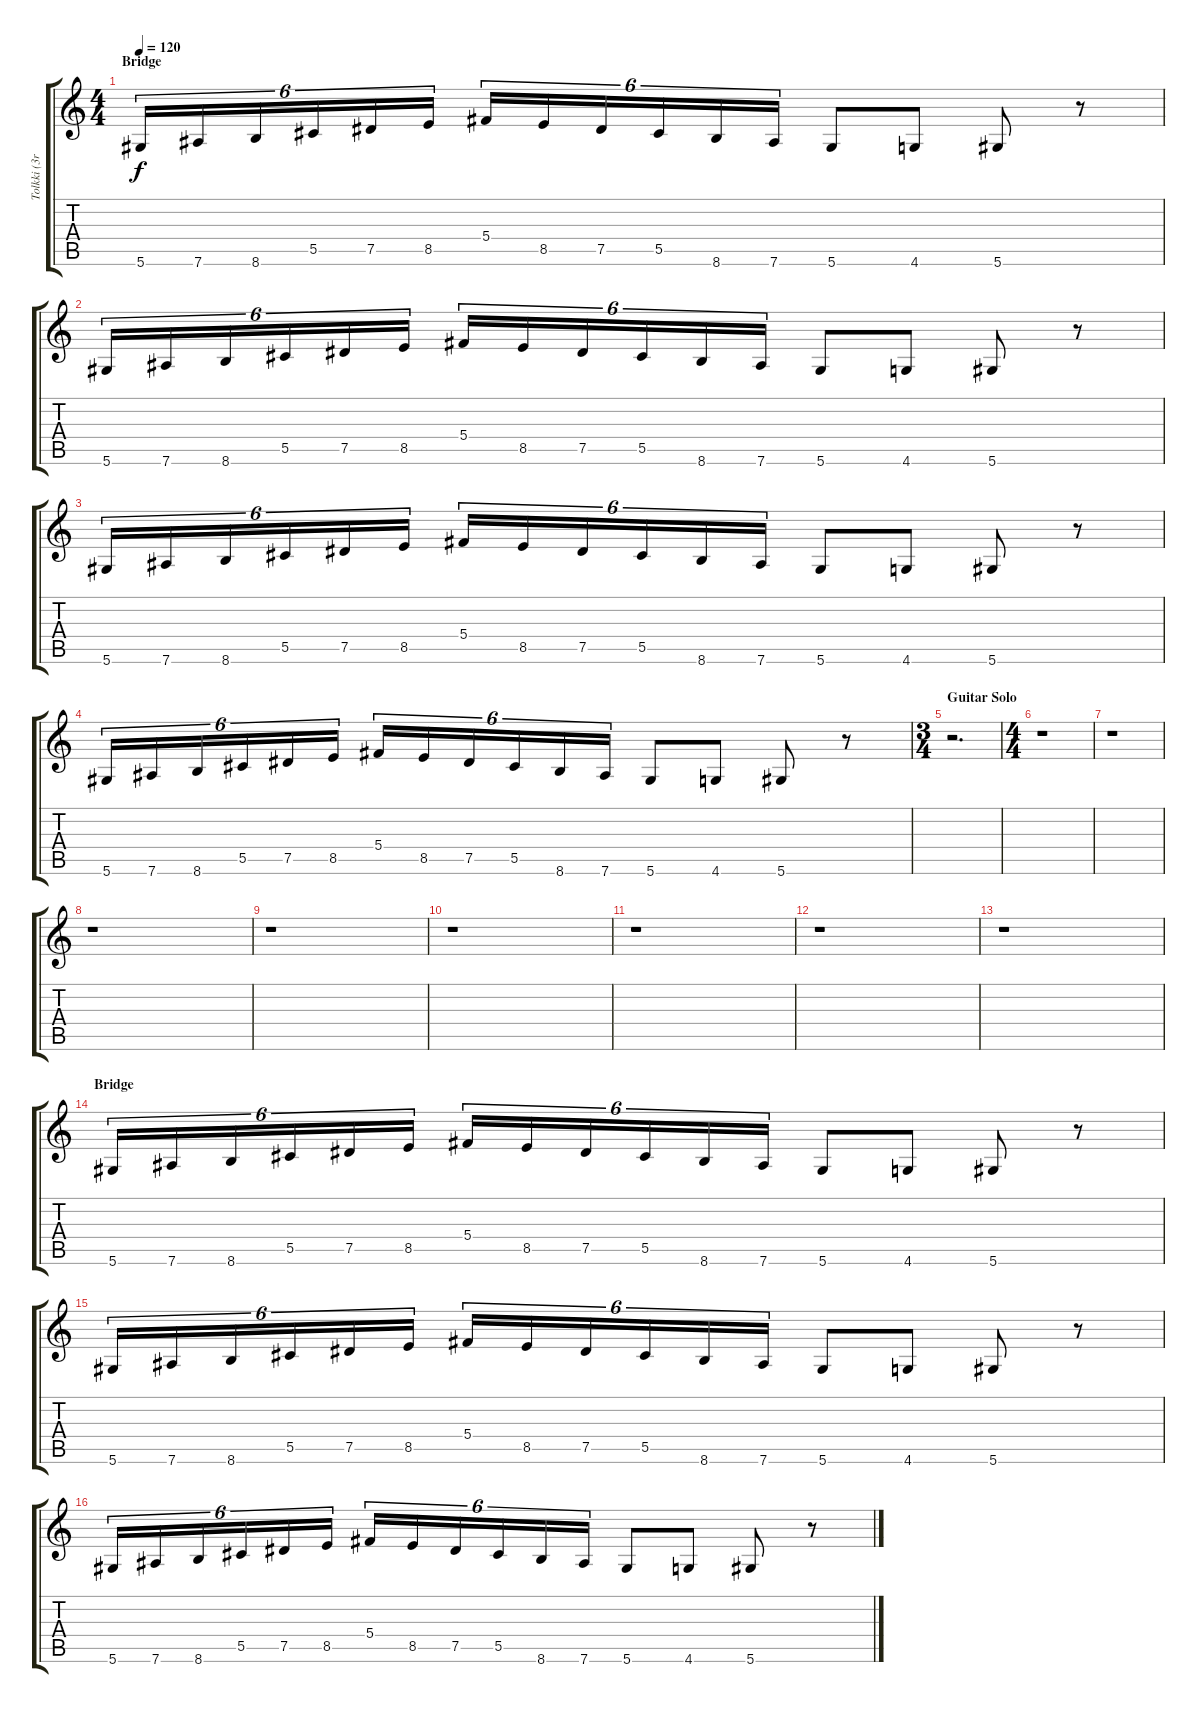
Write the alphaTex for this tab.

\track ("Tolkki (3rd guitar)" "Tolkki (3r") {instrument overdrivenguitar}
\staff {score tabs}
\tuning (Eb4 Bb3 Gb3 Db3 Ab2 Eb2) {hide}
\ts (4 4)
\section ("" "Bridge")
\tempo 120
\clef g2
\ks c
5.6.16{tu (6 4) dy f} 7.6.16{tu (6 4)} 8.6.16{tu (6 4)} 5.5.16{tu (6 4)} 7.5.16{tu (6 4)} 8.5.16{tu (6 4)} 5.4.16{tu (6 4)} 8.5.16{tu (6 4)} 7.5.16{tu (6 4)} 5.5.16{tu (6 4)} 8.6.16{tu (6 4)} 7.6.16{tu (6 4)} 5.6.8 4.6.8 5.6.8 r.8 |
5.6.16{tu (6 4)} 7.6.16{tu (6 4)} 8.6.16{tu (6 4)} 5.5.16{tu (6 4)} 7.5.16{tu (6 4)} 8.5.16{tu (6 4)} 5.4.16{tu (6 4)} 8.5.16{tu (6 4)} 7.5.16{tu (6 4)} 5.5.16{tu (6 4)} 8.6.16{tu (6 4)} 7.6.16{tu (6 4)} 5.6.8 4.6.8 5.6.8 r.8 |
5.6.16{tu (6 4)} 7.6.16{tu (6 4)} 8.6.16{tu (6 4)} 5.5.16{tu (6 4)} 7.5.16{tu (6 4)} 8.5.16{tu (6 4)} 5.4.16{tu (6 4)} 8.5.16{tu (6 4)} 7.5.16{tu (6 4)} 5.5.16{tu (6 4)} 8.6.16{tu (6 4)} 7.6.16{tu (6 4)} 5.6.8 4.6.8 5.6.8 r.8 |
5.6.16{tu (6 4)} 7.6.16{tu (6 4)} 8.6.16{tu (6 4)} 5.5.16{tu (6 4)} 7.5.16{tu (6 4)} 8.5.16{tu (6 4)} 5.4.16{tu (6 4)} 8.5.16{tu (6 4)} 7.5.16{tu (6 4)} 5.5.16{tu (6 4)} 8.6.16{tu (6 4)} 7.6.16{tu (6 4)} 5.6.8 4.6.8 5.6.8 r.8 |
\ts (3 4)
\section ("" "Guitar Solo")
r.2{d} |
\ts (4 4)
r.1 |
r.1 |
r.1 |
r.1 |
r.1 |
r.1 |
r.1 |
r.1 |
\section ("" "Bridge")
5.6.16{tu (6 4)} 7.6.16{tu (6 4)} 8.6.16{tu (6 4)} 5.5.16{tu (6 4)} 7.5.16{tu (6 4)} 8.5.16{tu (6 4)} 5.4.16{tu (6 4)} 8.5.16{tu (6 4)} 7.5.16{tu (6 4)} 5.5.16{tu (6 4)} 8.6.16{tu (6 4)} 7.6.16{tu (6 4)} 5.6.8 4.6.8 5.6.8 r.8 |
5.6.16{tu (6 4)} 7.6.16{tu (6 4)} 8.6.16{tu (6 4)} 5.5.16{tu (6 4)} 7.5.16{tu (6 4)} 8.5.16{tu (6 4)} 5.4.16{tu (6 4)} 8.5.16{tu (6 4)} 7.5.16{tu (6 4)} 5.5.16{tu (6 4)} 8.6.16{tu (6 4)} 7.6.16{tu (6 4)} 5.6.8 4.6.8 5.6.8 r.8 |
5.6.16{tu (6 4)} 7.6.16{tu (6 4)} 8.6.16{tu (6 4)} 5.5.16{tu (6 4)} 7.5.16{tu (6 4)} 8.5.16{tu (6 4)} 5.4.16{tu (6 4)} 8.5.16{tu (6 4)} 7.5.16{tu (6 4)} 5.5.16{tu (6 4)} 8.6.16{tu (6 4)} 7.6.16{tu (6 4)} 5.6.8 4.6.8 5.6.8 r.8
